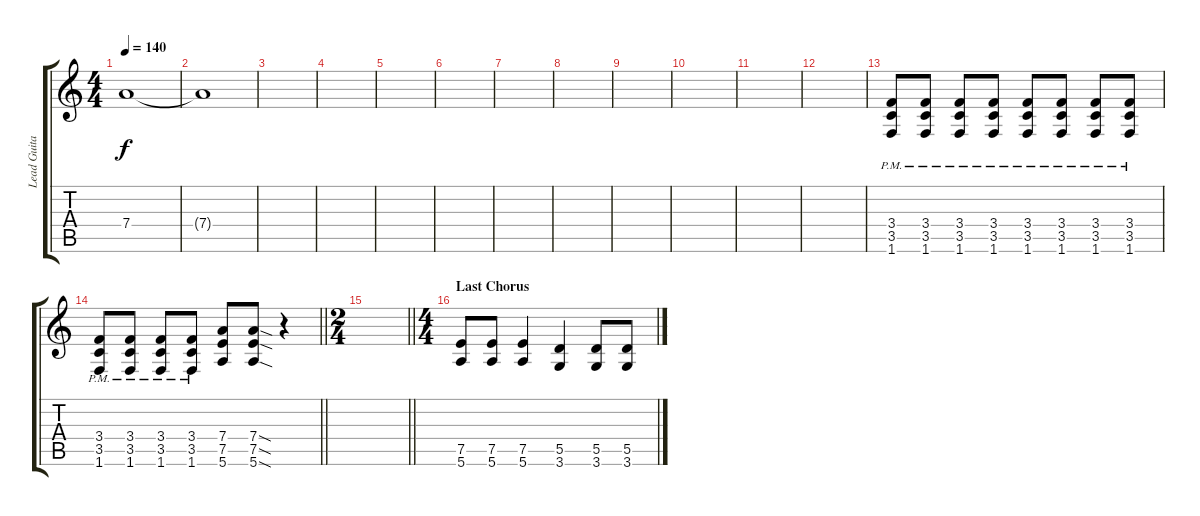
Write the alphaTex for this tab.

\track ("Lead Guitar" "Lead Guita") {instrument distortionguitar}
\staff {score tabs}
\tuning (E4 B3 G3 D3 A2 E2) {hide}
\ts (4 4)
\tempo 140
\clef g2
\ks c
7.4{t}.1{dy f} |
7.4{t}.1 |
|
|
|
|
|
|
|
|
|
|
(3.4{pm} 3.5{pm} 1.6{pm}).8{volume 13 instrument distortionguitar} (3.4{pm} 3.5{pm} 1.6{pm}).8 (3.4{pm} 3.5{pm} 1.6{pm}).8 (3.4{pm} 3.5{pm} 1.6{pm}).8 (3.4{pm} 3.5{pm} 1.6{pm}).8 (3.4{pm} 3.5{pm} 1.6{pm}).8 (3.4{pm} 3.5{pm} 1.6{pm}).8 (3.4{pm} 3.5{pm} 1.6{pm}).8 |
\barLineRight lightlight
(3.4{pm} 3.5{pm} 1.6{pm}).8 (3.4{pm} 3.5{pm} 1.6{pm}).8 (3.4{pm} 3.5{pm} 1.6{pm}).8 (3.4{pm} 3.5{pm} 1.6{pm}).8 (7.4 7.5 5.6).8 (7.4{sod} 7.5{sod} 5.6{sod}).8 r.4 |
\ts (2 4)
\barLineRight lightlight
|
\ts (4 4)
\section ("" "Last Chorus")
(7.5 5.6).8 (7.5 5.6).8 (7.5 5.6).4 (5.5 3.6).4 (5.5 3.6).8 (5.5 3.6).8
